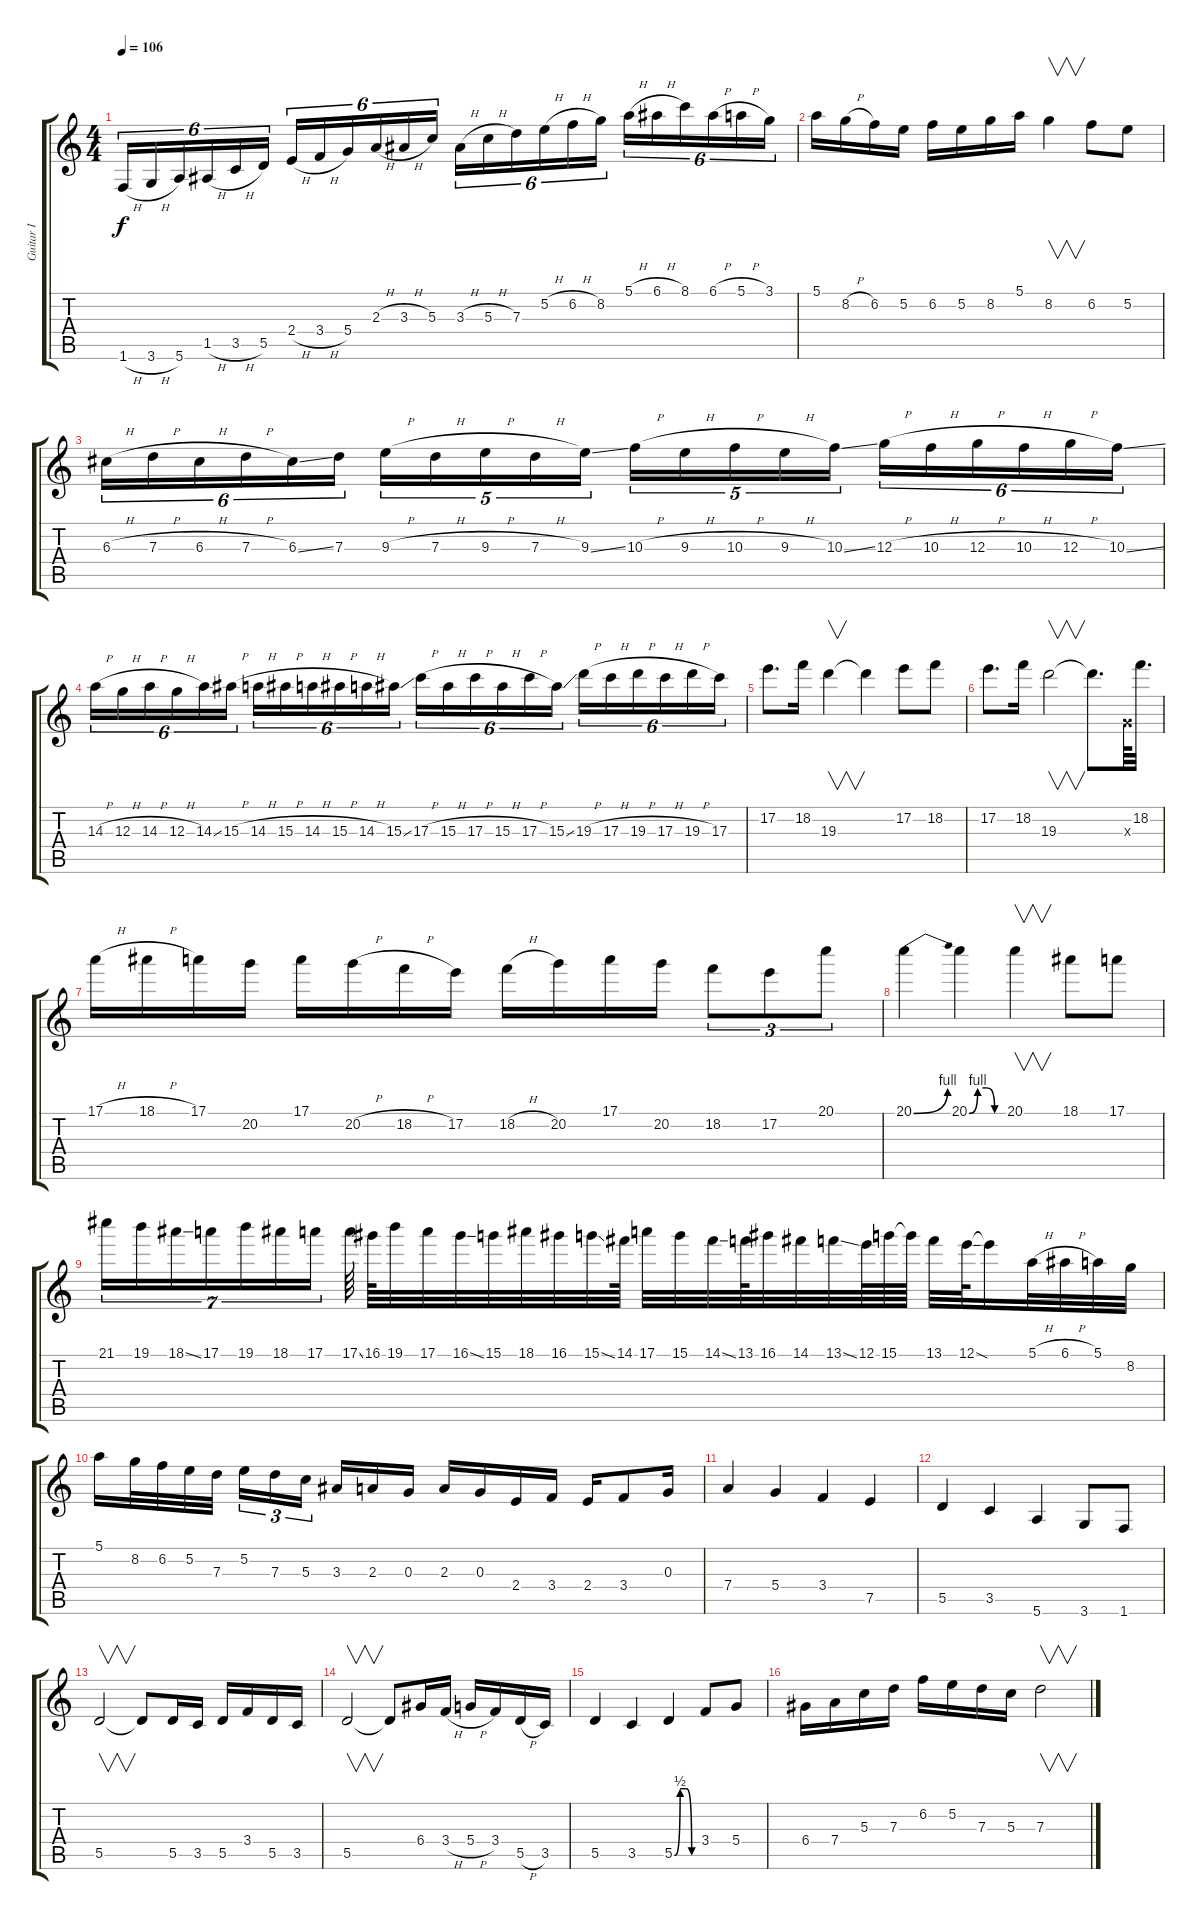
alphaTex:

\track ("Guitar I" "Guitar I") {instrument distortionguitar}
\staff {score tabs}
\tuning (E4 B3 G3 D3 A2 E2) {hide}
\ts (4 4)
\tempo 106
\clef g2
\ks c
1.6{h}.16{tu (6 4) dy f} 3.6{h}.16{tu (6 4)} 5.6.16{tu (6 4)} 1.5{h}.16{tu (6 4)} 3.5{h}.16{tu (6 4)} 5.5.16{tu (6 4)} 2.4{h}.16{tu (6 4)} 3.4{h}.16{tu (6 4)} 5.4.16{tu (6 4)} 2.3{h}.16{tu (6 4)} 3.3{h}.16{tu (6 4)} 5.3.16{tu (6 4)} 3.3{h}.16{tu (6 4)} 5.3{h}.16{tu (6 4)} 7.3.16{tu (6 4)} 5.2{h}.16{tu (6 4)} 6.2{h}.16{tu (6 4)} 8.2.16{tu (6 4)} 5.1{h}.16{tu (6 4)} 6.1{h}.16{tu (6 4)} 8.1.16{tu (6 4)} 6.1{h}.16{tu (6 4)} 5.1{h}.16{tu (6 4)} 3.1.16{tu (6 4)} |
5.1.16 8.2{h}.16 6.2.16 5.2.16 6.2.16 5.2.16 8.2.16 5.1.16 8.2.4{v} 6.2.8 5.2.8 |
6.3{h}.16{tu (6 4)} 7.3{h}.16{tu (6 4)} 6.3{h}.16{tu (6 4)} 7.3{h}.16{tu (6 4)} 6.3{ss}.16{tu (6 4)} 7.3.16{tu (6 4)} 9.3{h}.16{tu (5 4)} 7.3{h}.16{tu (5 4)} 9.3{h}.16{tu (5 4)} 7.3{h}.16{tu (5 4)} 9.3{ss}.16{tu (5 4)} 10.3{h}.16{tu (5 4)} 9.3{h}.16{tu (5 4)} 10.3{h}.16{tu (5 4)} 9.3{h}.16{tu (5 4)} 10.3{ss}.16{tu (5 4)} 12.3{h}.16{tu (6 4)} 10.3{h}.16{tu (6 4)} 12.3{h}.16{tu (6 4)} 10.3{h}.16{tu (6 4)} 12.3{h}.16{tu (6 4)} 10.3{ss}.16{tu (6 4)} |
14.3{h}.16{tu (6 4)} 12.3{h}.16{tu (6 4)} 14.3{h}.16{tu (6 4)} 12.3{h}.16{tu (6 4)} 14.3{ss}.16{tu (6 4)} 15.3{h}.16{tu (6 4)} 14.3{h}.16{tu (6 4)} 15.3{h}.16{tu (6 4)} 14.3{h}.16{tu (6 4)} 15.3{h}.16{tu (6 4)} 14.3{h}.16{tu (6 4)} 15.3{ss}.16{tu (6 4)} 17.3{h}.16{tu (6 4)} 15.3{h}.16{tu (6 4)} 17.3{h}.16{tu (6 4)} 15.3{h}.16{tu (6 4)} 17.3{h}.16{tu (6 4)} 15.3{ss}.16{tu (6 4)} 19.3{h}.16{tu (6 4)} 17.3{h}.16{tu (6 4)} 19.3{h}.16{tu (6 4)} 17.3{h}.16{tu (6 4)} 19.3{h}.16{tu (6 4)} 17.3.16{tu (6 4)} |
17.2.8{d} 18.2.16 19.3.4{v} 19.3{t}.4 17.2.8 18.2.8 |
17.2.8{d} 18.2.16 19.3.2{v} 19.3{t}.8{d} 0.3{x}.64 18.2.32{d} |
17.1{h}.16 18.1{h}.16 17.1.16 20.2.16 17.1.16 20.2{h}.16 18.2{h}.16 17.2.16 18.2{h}.16 20.2.16 17.1.16 20.2.16 18.2.8{tu (3 2)} 17.2.8{tu (3 2)} 20.1.8{tu (3 2)} |
20.1{be (bend 0 0 60 4)}.4 20.1{be (custom 0 0 15 4 30 4 45 0 60 0)}.4 20.1.4{v} 18.1.8 17.1.8 |
21.1.16{tu (7 4)} 19.1.16{tu (7 4)} 18.1{ss}.16{tu (7 4)} 17.1.16{tu (7 4)} 19.1.16{tu (7 4)} 18.1.16{tu (7 4)} 17.1.16{tu (7 4)} 17.1{ss}.64 16.1.64 19.1.32 17.1.32 16.1{ss}.32 15.1.32 18.1.32 16.1.32 15.1{ss}.32 14.1.64 17.1.32 15.1.32 14.1{ss}.32 13.1.64 16.1.32 14.1.32 13.1{ss}.32 12.1.64 15.1.64 15.1{t}.64 13.1.32 12.1{ss}.64 12.1{t}.16 5.1{h}.32 6.1{h}.32 5.1.32 8.2.32 |
5.1.16 8.2.32 6.2.32 5.2.32 7.3.32 5.2.16{tu (3 2)} 7.3.16{tu (3 2)} 5.3.16{tu (3 2)} 3.3.16 2.3.16 0.3.16 2.3.16 0.3.16 2.4.16 3.4.16 2.4.16 3.4.8 0.3.16 |
7.4.4 5.4.4 3.4.4 7.5.4 |
5.5.4 3.5.4 5.6.4 3.6.8 1.6.8 |
5.5.2{v} 5.5{t}.8 5.5.16 3.5.16 5.5.16 3.4.16 5.5.16 3.5.16 |
5.5.2{v} 5.5{t}.8 6.4.16 3.4{h}.16 5.4{h}.16 3.4.16 5.5{h}.16 3.5.16 |
5.5.4 3.5.4 5.5{be (custom 0 0 15 2 30 2 45 0 60 0)}.4 3.4.8 5.4.8 |
6.4.16 7.4.16 5.3.16 7.3.16 6.2.16 5.2.16 7.3.16 5.3.16 7.3.2{v}
